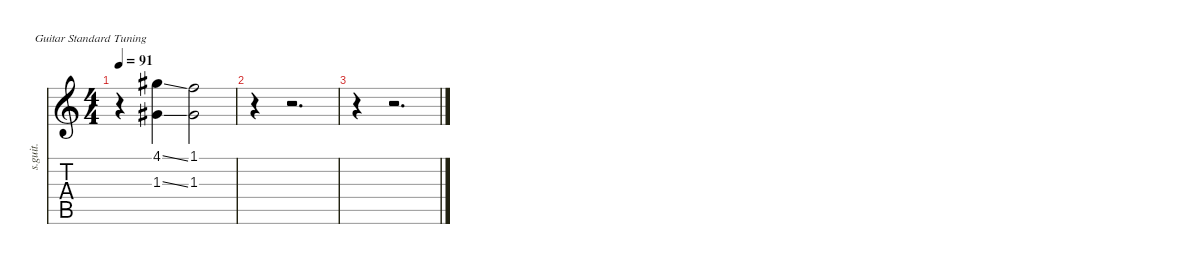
\defaultSystemsLayout 4
\hideDynamics
\bracketExtendMode nobrackets
\track ("Backing Vocals" "s.guit.") {instrument choiraahs}
\staff {score tabs}
\tuning (E4 B3 G3 D3 A2 E2)
\displaytranspose 12
\ts (4 4)
\tempo 91
\clef g2
\ks c
r.4{dy ff} (4.1{ss acc #} 1.3{ss acc #}).4 (1.1 1.3{acc #}).2 |
r.4 r.2{d} |
r.4 r.2{d}
